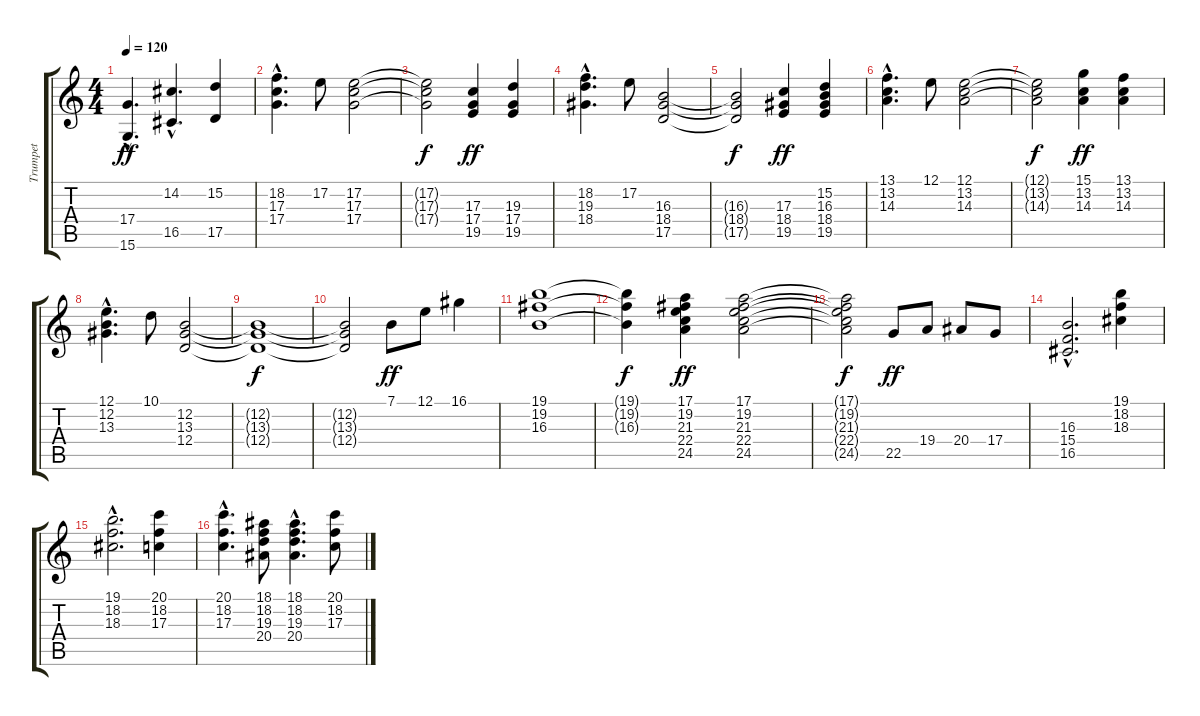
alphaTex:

\track ("Trumpet" "Trumpet") {instrument trumpet}
\staff {score tabs}
\tuning (E4 B3 G3 D3 A2 E2) {hide}
\ts (4 4)
\tempo 120
\clef g2
\ks c
(17.4{hac} 15.6{hac}).4{d dy ff} (14.2{hac} 16.5{hac}).4{d} (15.2 17.5).4 |
(18.2{hac} 17.3{hac} 17.4{hac}).4{d} 17.2.8 (17.2 17.3 17.4).2 |
(17.2{t} 17.3{t} 17.4{t}).2{dy f} (17.3 17.4 19.5).4{dy ff} (19.3 17.4 19.5).4 |
(18.2{hac} 19.3{hac} 18.4{hac}).4{d} 17.2.8 (16.3 18.4 17.5).2 |
(16.3{t} 18.4{t} 17.5{t}).2{dy f} (17.3 18.4 19.5).4{dy ff} (15.2 16.3 18.4 19.5).4 |
(13.1{hac} 13.2{hac} 14.3{hac}).4{d} 12.1.8 (12.1 13.2 14.3).2 |
(12.1{t} 13.2{t} 14.3{t}).2{dy f} (15.1 13.2 14.3).4{dy ff} (13.1 13.2 14.3).4 |
(12.1{hac} 12.2{hac} 13.3{hac}).4{d} 10.1.8 (12.2 13.3 12.4).2 |
(12.2{t} 13.3{t} 12.4{t}).1{dy f} |
(12.2{t} 13.3{t} 12.4{t}).2 7.1.8{dy ff} 12.1.8 16.1.4 |
(19.1 19.2 16.3).1 |
(19.1{t} 19.2{t} 16.3{t}).4{dy f} (17.1 19.2 21.3 22.4 24.5).4{dy ff} (17.1 19.2 21.3 22.4 24.5).2 |
(17.1{t} 19.2{t} 21.3{t} 22.4{t} 24.5{t}).2{dy f} 22.5.8{dy ff} 19.4.8 20.4.8 17.4.8 |
(16.3{hac} 15.4{hac} 16.5{hac}).2{d} (19.1 18.2 18.3).4 |
(19.1{hac} 18.2{hac} 18.3{hac}).2{d} (20.1 18.2 17.3).4 |
(20.1{hac} 18.2{hac} 17.3{hac}).4{d} (18.1 18.2 19.3 20.4).8 (18.1{hac} 18.2{hac} 19.3{hac} 20.4{hac}).4{d} (20.1 18.2 17.3).8
